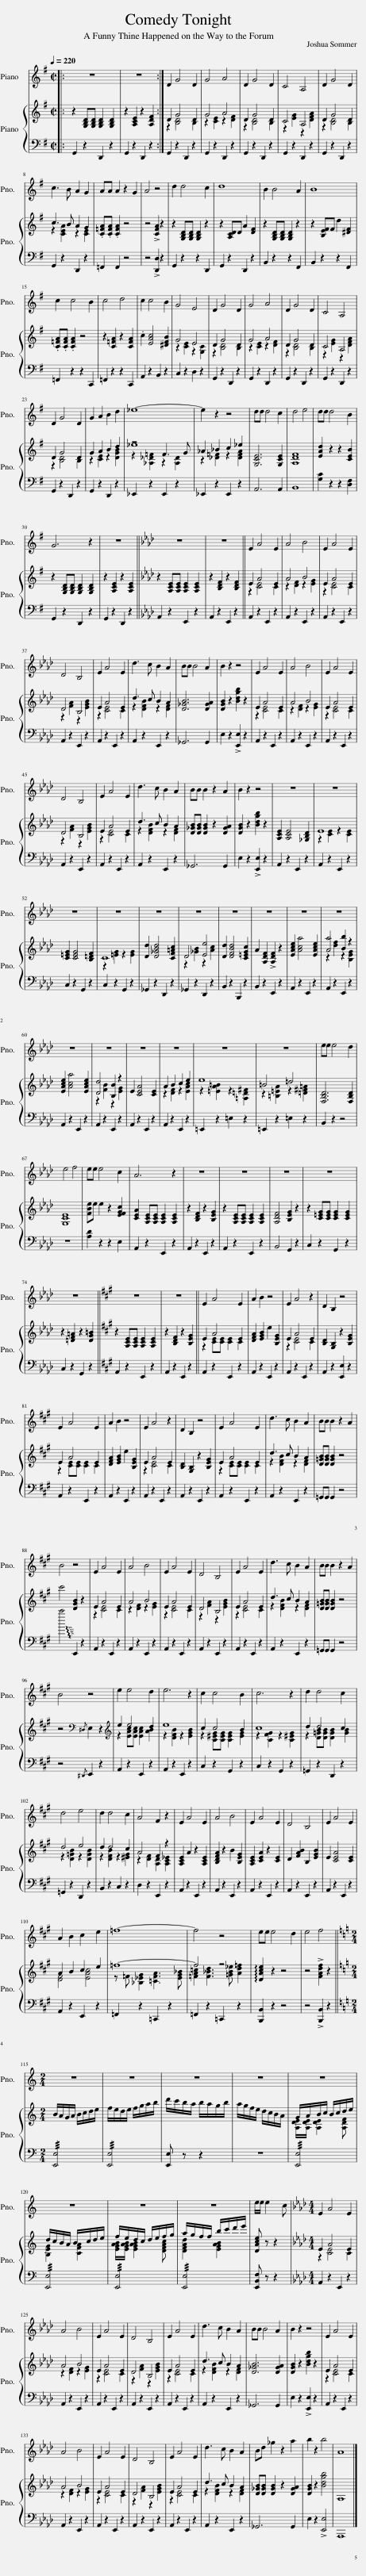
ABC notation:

X:1
%%score 1 { ( 2 4 5 ) | 3 }
L:1/8
Q:1/4=220
M:2/2
I:linebreak $
K:G
V:1 treble
V:2 treble
V:4 treble
V:5 treble
V:3 bass
V:1
|: z8 | z8 :| D2 G4 D2 | G4 A4 | D2 G4 D2 | %5
 C4 A,4 | D2 G4 D2 |$ c3 B A2 G2 | AA A2 z2 G2 | A4 z4 | %10
 d2 d4 c2 | d8 | B2 B4 A2 | B8 |$ c2 c4 B2 | %15
 c4 d4 | c2 c4 B2 | G4 E4 | D2 G4 D2 | G4 A4 | %20
 D2 G4 D2 | C4 A,4 |$ D2 G4 D2 | G2 A2 B2 d2 | _e8- | %25
 e2 z2 z4 | dd d4 c2 | d4 e4 | dd d4 B2 |$ G6 z2 | %30
 z8 ||[K:Ab] z8 | z8 || E2 A4 E2 | A4 B4 | %35
 E2 A4 E2 |$ D4 B,4 | E2 A4 E2 | d3 c B2 A2 | BB B4 A2 | %40
 B2 z2 z4 | E2 A4 E2 | A4 B4 | E2 A4 E2 |$ D4 B,4 | %45
 E2 A4 E2 | d3 c B2 A2 | BB B2 z2 A2 | B2 z2 z4 | z8 | %50
 z8 |$ z8 | z8 | z8 | z8 | %55
 z8 | z8 | z8 | z8 |$ z8 | %60
 z8 | z8 | z8 | z8 | z8 | %65
 ee e4 d2 |$ e4 f4 | ee e4 c2 | A6 z2 | z8 | %70
 z8 | z8 | z8 |$[K:Ab] z8 ||[K:A] z8 | %75
 z8 || E2 A4 E2 | A2 B2 z4 | E2 A4 z2 | D2 B,2 z4 |$ %80
 E2 A4 E2 | A2 B2 z4 | E2 A4 z2 | D2 B,2 z4 | E2 A4 E2 | %85
 d3 c B2 A2 | BB B2 z2 A2 |$ B4 z4 | E2 A4 E2 | A4 B4 | %90
 E2 A4 E2 | D4 B,4 | E2 A4 E2 | d3 c B2 A2 | BB B2 z2 A2 |$ %95
 B4 z4 | e2 e4 d2 | e6 z2 | c2 c4 B2 | c6 z2 | %100
 d2 d4 c2 |$ d4 e4 | d2 d4 c2 | A4 F2 z2 | E2 A4 E2 | %105
 A4 B4 | E2 A4 E2 | D4 B,4 | E2 A4 E2 |$ A2 B2 c2 e2 | %110
 =f8- | f4 z4 | ee e4 d2 | e4 f4 ||$[K:C][M:2/4] z4 | %115
 z4 | z4 | z4 | z4 |$ z4 | %120
 z4 | z4 | e/e/ e2 c |[K:Ab][M:4/4] E2 A4 E2 |$ A4 B4 | %125
 E2 A4 E2 | D4 B,4 | E2 A4 E2 | d3 c B2 A2 | BB B4 A2 | %130
 B2 z2 z4 | E2 A4 E2 |$ A4 B4 | E2 A4 E2 | D4 B,4 | %135
 E2 A4 E2 | d3 c B2 A2 | Bd _g2 z2 a2 | b2 z2 b4 | A8 |] %140
V:2
|: z2 [G,B,D][G,B,D] [G,B,D]2 [G,B,D]2 | z2 [A,CE]2 z2 [A,DF]2 :| D2 G4 D2 | G4 A4 | D2 G4 D2 | %5
 C4 A,4 | D2 G4 D2 |$ c3 B A2 G2 | .[C=FA].[CFA] .[CFA]2 z4 | z4 !>![CFA]2 z2 | %10
 z2 [G,B,D][G,B,D] [G,B,D]2 z2 | z2 [A,CD]D A2 [DF]2 | z2 [G,B,D][G,B,D] [G,B,D]2 z2 | z2 [B,EF]F d2 [^DF]2 |$ .[C=FA].[CFA] .[CFA]2 z4 | %15
 z2 [C=FA]2 z2 [CFA]2 | .c2 [EAc]4 [^DFB]2 | G4 E4 | D2 G4 D2 | G4 A4 | %20
 D2 G4 D2 | C4 A,4 |$ D2 G4 D2 | G2 A2 B2 d2 | z4 =F3 G | %25
 _A2 _B2 c2 _e2 | [G,CE]6 [G,CE]2 | [A,DF]8 | [EAd]2 z2 z2 [CEB]2 |$ z2 [G,B,D][G,B,D] [G,B,D]2 [G,B,D]2 | %30
 z2 [A,CE]2 z2 [A,CE]2 ||[K:Ab] z2 [A,CE][A,CE] [A,CE]2 [A,CE]2 | z2 [B,DF]2 z2 [B,DF]2 || E2 A4 E2 | A4 B4 | %35
 E2 A4 E2 |$ D4 B,4 | E2 A4 E2 | d3 c B2 A2 | [D_GB]6 [DGA]2 | %40
 [DGB]2 z2 [Bdgb]2 z2 | E2 A4 E2 | A4 B4 | E2 A4 E2 |$ D4 B,4 | %45
 E2 A4 E2 | d3 c B2 A2 | [D_GB][DGB] [DGB]2 z2 [DGA]2 | [DGB]2 z2 [Bdgb]2 z2 | [A,CE]2 [A,CE]4 [_G,B,D]2 | %50
 E8 |$ [C=EG]2 [CEG]4 [B,=DF]2 | C8 | [Dd]2 [D_GBd]4 [CF=Ac]2 | D4 [Ee]4 | %55
 [Dd]2 [DFBd]4 [C=EGc]2 | A2 [A,DF]2 !>![A,DF]2 z2 | [EAce]2 [Aca]4 [EAce]2 | [Aa]4 [Bb]2 z2 |$ [EAce]2 [Aca]4 [EAce]2 | %60
 [Dd]4 [B,B]2 z2 | E2 [CEA]4 [CE]2 | A2 B2 c2 e2 | e8 | =B4 =d4 | %65
 [F,B,D]6 [F,B,D]2 |$ [G,CE]8 | [FBe]e e2 z2 [EFGc]2 | [CEA]2 [A,CE][A,CE] [A,CE]2 [A,CE]2 | z2 [B,DF]2 z2 [B,EG]2 | %70
 z2 [A,CE][A,CE] [A,CE]2 [A,CE]2 | [A,DF]4 [B,EG]2 z2 | z2 [C=EG][CEG] [CEG]2 [CEG]2 |$[K:Ab] z2 [=DF=A]2 z2 [DG=B]2 ||[K:A] z2 [A,CE][A,CE] [A,CE]2 [A,CE]2 | %75
 z2 [B,DF]2 z2 [B,EG]2 || E2 A4 E2 | [DFA]2 [EGB]2 e2 [B,EG]2 | E2 A4 E2 | [B,D]2 [G,B,]2 z2 [B,EG]2 |$ %80
 E2 A4 E2 | [DFA]2 [EGB]2 e2 [B,EG]2 | E2 A4 E2 | [B,D]2 [G,B,]2 z2 [B,EG]2 | E2 A4 E2 | %85
 d3 c B2 A2 | [D=GB][DGB] [DGB]2 z4 |$ c'4 [DGB]2 z2 | E2 A4 E2 | A4 B4 | %90
 E2 A4 E2 | D4 B,4 | E2 A4 E2 | d3 c B2 A2 | [D=GB][DGB] [DGB]2 z4 |$ %95
 z4[K:bass]{/^D,} E,2 z2 |[K:treble] e2 e4 d2 | e8 | c2 c4 B2 | c8 | %100
 d2 d4 c2 |$ d4 e4 | d2 d4 c2 | A4 F2 z2 | [A,CE]2 A2 z2 [A,CE]2 | %105
 [B,DFA]2 z2 B2 [B,EG]2 | [A,CE]2 [CEA]2 z2 [CE]2 | D2 [FAB]2 B,2 [EGB]2 | E2 [CEA]4 [CE]2 |$ A2 B2 c2 e2 | %110
 =f8- | f4 z4 | !arpeggio![DAce]2 z2 z4 | z4 !>![FAdf]2 z2 ||$[K:C][M:2/4] B/A/G/A/ B/c/d/e/ | %115
 f/e/d/e/ f/g/a/b/ | d'/c'/b/a/ b/a/g/b/ | a/g/f/e/ d/c/B/A/ | G/A/B/c/ B/c/d/e/ |$ d/c/B/A/ B/c/d/e/ | %120
 f/e/d/c/ d/e/f/g/ | a/g/f/f/ b/c'/d'/e'/ | [DAce] z z2 |[K:Ab][M:4/4] E2 A4 E2 |$ A4 B4 | %125
 E2 A4 E2 | D4 B,4 | E2 A4 E2 | d3 c B2 A2 | [D_GB]6 [DGA]2 | %130
 [DGB]2 z2 [Bdgb]2 z2 | E2 A4 E2 |$ A4 B4 | E2 A4 E2 | D4 B,4 | %135
 E2 A4 E2 | d3 c B2 A2 | [D_GB][DGB] [DGB]2 z2 [DGA]2 | [DGB]2 z2 [Bdgb]4 | A,8 |] %140
V:3
|: G,,2 z2 D,,2 z2 | G,,2 z2 D,,2 z2 :| G,,2 z2 D,,2 z2 | G,,2 z2 D,,2 z2 | G,,2 z2 D,,2 z2 | %5
 G,,2 z2 D,,2 z2 | G,,2 z2 D,,2 z2 |$ G,,2 z2 D,,2 z2 | =F,,2 F,,2 z4 | z4 !>![D,,D,]2 z2 | %10
 G,,2 z2 z2 D,,2 | G,,2 z2 D,,2 z2 | B,,2 z2 z2 F,,2 | B,,2 z2 z2 F,,2 |$ =F,,2 z2 z2 C,,2 | %15
 =F,,2 z2 z2 C,,2 | A,,2 z2 B,,2 z2 | C,2 z2 D,2 z2 | G,,2 z2 D,,2 z2 | G,,2 z2 D,,2 z2 | %20
 G,,2 z2 D,,2 z2 | G,,2 z2 D,,2 z2 |$ G,,2 z2 D,,2 z2 | G,,2 z2 D,,2 z2 | _E,,2 z2 E,,2 z2 | %25
 _E,,2 z2 E,,2 z2 | A,,6 A,,2 | B,,8 | [G,C]2 z2 z2 [D,F,]2 |$ G,,2 z2 D,,2 z2 | %30
 G,,2 z2 D,,2 z2 ||[K:Ab] A,,2 z2 E,,2 z2 | A,,2 z2 E,,2 z2 || A,,2 z2 E,,2 z2 | A,,2 z2 E,,2 z2 | %35
 A,,2 z2 E,,2 z2 |$ A,,2 z2 E,,2 z2 | A,,2 z2 E,,2 z2 | A,,2 z2 E,,2 z2 | _G,,6 G,,2 | %40
 E,2 z2 !>![E,,E,]2 z2 | A,,2 z2 E,,2 z2 | A,,2 z2 E,,2 z2 | A,,2 z2 E,,2 z2 |$ A,,2 z2 E,,2 z2 | %45
 A,,2 z2 E,,2 z2 | A,,2 z2 E,,2 z2 | _G,,6 G,,2 | E,2 z2 !>![E,,E,]2 z2 | A,,2 z2 E,,2 z2 | %50
 A,,2 z2 E,,2 z2 |$ C,2 z2 G,,2 z2 | C,2 z2 G,,2 z2 | _G,,2 z2 D,,2 z2 | _G,,2 z2 D,,2 z2 | %55
 B,,2 z2 B,,,2 z2 | B,,2 z2 E,,2 z2 | A,,2 z2 E,,2 z2 | A,,2 z2 E,,2 z2 |$ A,,2 z2 E,,2 z2 | %60
 A,,2 z2 E,,2 z2 | A,,2 z2 E,,2 z2 | A,,2 z2 E,,2 z2 | =E,,2 z2 =E,2 z2 | =E,,2 z2 =E,2 z2 | %65
 B,,2 z2 z4 |$ z8 | [A,D]2 z2 z2 E,2 | A,,2 z2 E,,2 z2 | A,,2 z2 E,,2 z2 | %70
 A,,2 z2 E,,2 z2 | B,,4 G,,2 z2 | C,2 z2 G,,2 z2 |$[K:Ab] C,2 z2 G,,2 z2 ||[K:A] A,,2 z2 E,,2 z2 | %75
 A,,2 z2 E,,2 z2 || A,,2 z2 E,,2 z2 | A,,2 z2 E,,2 z2 | A,,2 z2 E,,2 z2 | A,,2 z2 [E,,E,]2 z2 |$ %80
 A,,2 z2 E,,2 z2 | A,,2 z2 E,,2 z2 | A,,2 z2 E,,2 z2 | A,,2 z2 E,,2 z2 | A,,2 z2 E,,2 z2 | %85
 A,,2 z2 E,,2 z2 | =G,,G,, G,,2 z4 |$ !~(!c'4 !~)!E,,2 z2 | A,,2 z2 E,,2 z2 | A,,2 z2 E,,2 z2 | %90
 A,,2 z2 E,,2 z2 | A,,2 z2 E,,2 z2 | A,,2 z2 E,,2 z2 | A,,2 z2 E,,2 z2 | =G,,G,, G,,2 z4 |$ %95
 z4{/^D,,} E,,2 z2 | A,,2 z2 E,,2 z2 | A,,2 z2 E,,2 z2 | C,2 z2 G,,2 z2 | C,2 z2 G,,2 z2 | %100
 =G,,2 z2 D,,2 z2 |$ =G,,2 z2 D,,2 z2 | B,,2 z2 C,2 z2 | D,2 z2 E,,2 z2 | A,,2 z2 E,,2 z2 | %105
 A,,2 z2 E,,2 z2 | A,,2 z2 E,,2 z2 | A,,2 z2 E,,2 z2 | A,,2 z2 E,,2 z2 |$ A,,2 z2 E,,2 z2 | %110
 =F,,2 z2 =C,,2 z2 | =F,,2 z2 =C,,2 z2 | [B,,,B,,]2 z2 z4 | z4 !>![B,,,B,,]2 z2 ||$[K:C][M:2/4] !///![E,,E,]4 | %115
 !///![E,,E,]4 | [E,,E,] z z2 | z4 | !///![E,,E,]4 |$ !///![E,,E,]4 | %120
 !///![E,,E,]4 | !///![E,,E,]4 | [E,,B,,F,] z z2 |[K:Ab][M:4/4] A,,2 z2 E,,2 z2 |$ A,,2 z2 E,,2 z2 | %125
 A,,2 z2 E,,2 z2 | A,,2 z2 E,,2 z2 | A,,2 z2 E,,2 z2 | A,,2 z2 E,,2 z2 | _G,,6 G,,2 | %130
 E,2 z2 !>![E,,E,]2 z2 | A,,2 z2 E,,2 z2 |$ A,,2 z2 E,,2 z2 | A,,2 z2 E,,2 z2 | A,,2 z2 E,,2 z2 | %135
 A,,2 z2 E,,2 z2 | A,,2 z2 E,,2 z2 | _G,,6 G,,2 | E,2 z2 !>![E,,E,]4 | A,,,8 |] %140
V:4
|: x8 | x8 :| z2 [B,D]4 B,2 | z2 [CE]2 z2 [DF]2 | z2 [B,D]4 B,2 | %5
 z2 [EG]2 z2 [DFA]2 | z2 [B,D]4 B,2 |$ z2 [CEA]2 z2 [CE]2 | x8 | x8 | %10
 x8 | x8 | x8 | x8 |$ x8 | %15
 x8 | x8 | z2 [CE]2 z2 [G,C]2 | z2 [B,D]4 B,2 | z2 [CE]2 z2 [DF]2 | %20
 z2 [B,D]4 B,2 | z2 [EG]2 z2 [DFA]2 |$ z2 [B,D]4 B,2 | z2 [CE]2 z2 [DGB]2 | z2 [_A,_D=F]2 z2 [A,D]2 | %25
 z2 [_D=F]2 z2 [DF_A]2 | x8 | x8 | x8 |$ x8 | %30
 x8 ||[K:Ab] x8 | x8 || z2 [CE]4 C2 | z2 [DF]2 z2 [EG]2 | %35
 z2 [CE]4 C2 |$ z2 [FA]2 z2 [EGB]2 | z2 [CE]4 C2 | z2 [DFB]2 z2 [DF]2 | x8 | %40
 x8 | z2 [CE]4 C2 | z2 [DF]2 z2 [EG]2 | z2 [CE]4 C2 |$ z2 [FA]2 z2 [EGB]2 | %45
 z2 [CE]4 C2 | z2 [DFB]2 z2 [DF]2 | x8 | x8 | x8 | %50
 z2 [CE]2 z2 [CE]2 |$ x8 | z2 [=EG]2 z2 [EG]2 | x8 | z2 [_GB]2 z2 [Ac]2 | %55
 x8 | x8 | x8 | z2 [df]2 z2 [B,EG]2 |$ x8 | %60
 z2 [FB]2 z2 [EG]2 | x8 | z2 [DF]2 z2 [EAc]2 | z2 [=EA=B]2 z2 [=A,=D^F]2 | z2 [=B,=EA]2 z2 [=D^F=A]2 | %65
 x8 |$ x8 | x8 | x8 | x8 | %70
 x8 | x8 | x8 |$[K:Ab] x8 ||[K:A] x8 | %75
 x8 || z2 [CE][CE] [CE]2 C2 | x8 | z2 [CE]4 C2 | x8 |$ %80
 z2 [CE][CE] [CE]2 C2 | x8 | z2 [CE]4 C2 | x8 | z2 [CE][CE] [CE]2 C2 | %85
 z2 [DFB]2 z2 [DF]2 | x8 |$ x8 | z2 [CE]4 C2 | z2 [DF]2 z2 [EG]2 | %90
 z2 [CE]4 C2 | z2 [FA]2 z2 [EGB]2 | z2 [CE]4 C2 | z2 [DFB]2 z2 [DF]2 | x8 |$ %95
 x4[K:bass] x4 |[K:treble] z2 [EAc][EAc] [EAc]2 [AB]2 | z2 [DFB]2 z2 [EGB]2 | z2 [C^EG][CEG] [CEG]2 [EG]2 | z2 [CFG]2 z2 [C^EG]2 | %100
 z2 [D=GB][DGB] [DGB]2 [GB]2 |$ z2 [D=GB]2 z2 [DGB]2 | z2 [DFB]2 z2 [^EG]2 | z2 [DF]2 [A,D]2 [A,C_E]2 | x8 | %105
 x8 | x8 | x8 | x8 |$ [DF]4 [EAc]4 | %110
 z =F [_B,_EG]2 [=CFA]3 [EG_B] | [=FA=c]2 [F_Bd]3 [=GB_e] [Ad=f]2 | x8 | x8 ||$[K:C][M:2/4] x4 | %115
 x4 | x4 | x4 | [A,DE]/[A,DE]/ [A,DE]2 [A,DF] |$ [B,EG]2 [CFA]2 | %120
 [EGAB]/[EGAB]/ [EGAB]2 [DFAc] | [DFAd]2 [EGAB]2 | x4 |[K:Ab][M:4/4] z2 [CE]4 C2 |$ z2 [DF]2 z2 [EG]2 | %125
 z2 [CE]4 C2 | z2 [FA]2 z2 [EGB]2 | z2 [CE]4 C2 | z2 [DFB]2 z2 [DF]2 | x8 | %130
 x8 | z2 [CE]4 C2 |$ z2 [DF]2 z2 [EG]2 | z2 [CE]4 C2 | z2 [FA]2 z2 [EGB]2 | %135
 z2 [CE]4 C2 | z2 [DFB]2 z2 [DF]2 | x8 | x8 | x8 |] %140
V:5
|: x8 | x8 :| x8 | x8 | x8 | %5
 x8 | x8 |$ x8 | x8 | x8 | %10
 x8 | x8 | x8 | x8 |$ x8 | %15
 x8 | x8 | x8 | x8 | x8 | %20
 x8 | x8 |$ x8 | x8 | _e8 | %25
 x8 | x8 | x8 | x8 |$ x8 | %30
 x8 ||[K:Ab] x8 | x8 || x8 | x8 | %35
 x8 |$ x8 | x8 | x8 | x8 | %40
 x8 | x8 | x8 | x8 |$ x8 | %45
 x8 | x8 | x8 | x8 | x8 | %50
 x8 |$ x8 | x8 | x8 | x8 | %55
 x8 | x8 | x8 | x8 |$ x8 | %60
 x8 | x8 | x8 | x8 | x8 | %65
 x8 |$ x8 | x8 | x8 | x8 | %70
 x8 | x8 | x8 |$[K:Ab] x8 ||[K:A] x8 | %75
 x8 || x8 | x8 | x8 | x8 |$ %80
 x8 | x8 | x8 | x8 | x8 | %85
 x8 | x8 |$ x8 | x8 | x8 | %90
 x8 | x8 | x8 | x8 | x8 |$ %95
 x4[K:bass] x4 |[K:treble] x8 | x8 | x8 | x8 | %100
 x8 |$ x8 | x8 | x8 | x8 | %105
 x8 | x8 | x8 | x8 |$ x8 | %110
 x8 | x8 | x8 | x8 ||$[K:C][M:2/4] x4 | %115
 x4 | x4 | x4 | x4 |$ x4 | %120
 x4 | x4 | x4 |[K:Ab][M:4/4] x8 |$ x8 | %125
 x8 | x8 | x8 | x8 | x8 | %130
 x8 | x8 |$ x8 | x8 | x8 | %135
 x8 | x8 | x8 | x8 | x8 |] %140
